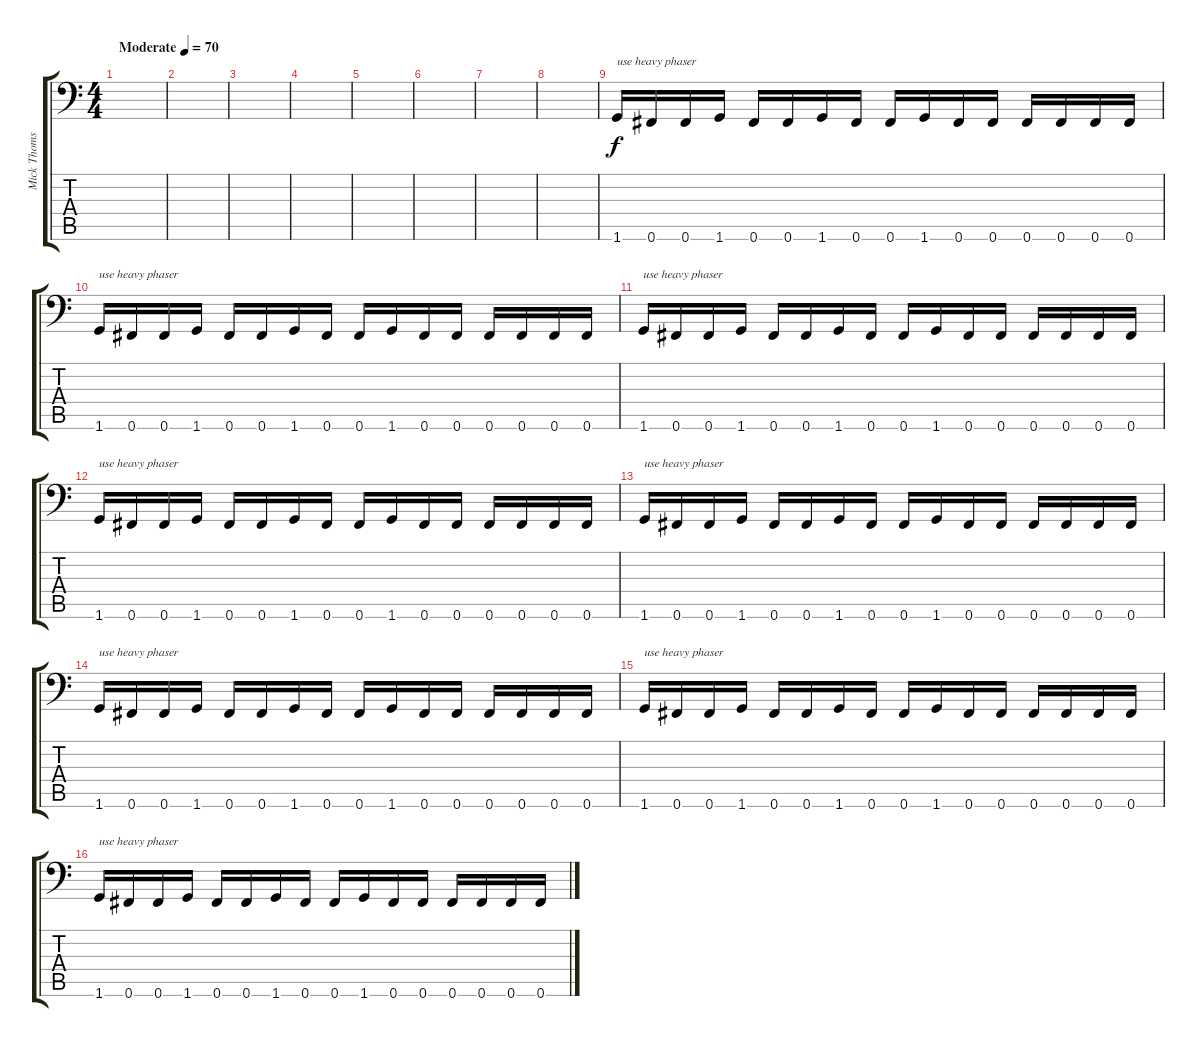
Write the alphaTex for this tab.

\track ("Mick Thomson" "Mick Thoms") {instrument distortionguitar}
\staff {score tabs}
\tuning (Db4 Ab3 E3 B2 Gb2 Gb1) {hide}
\ts (4 4)
\tempo (70 "Moderate")
\clef f4
\ks c
|
|
|
|
|
|
|
|
1.6.16{txt "use heavy phaser" instrument pad6metallic} 0.6.16 0.6.16 1.6.16 0.6.16 0.6.16 1.6.16 0.6.16 0.6.16 1.6.16 0.6.16 0.6.16 0.6.16 0.6.16 0.6.16 0.6.16 |
1.6.16{txt "use heavy phaser" instrument pad6metallic} 0.6.16 0.6.16 1.6.16 0.6.16 0.6.16 1.6.16 0.6.16 0.6.16 1.6.16 0.6.16 0.6.16 0.6.16 0.6.16 0.6.16 0.6.16 |
1.6.16{txt "use heavy phaser" instrument pad6metallic} 0.6.16 0.6.16 1.6.16 0.6.16 0.6.16 1.6.16 0.6.16 0.6.16 1.6.16 0.6.16 0.6.16 0.6.16 0.6.16 0.6.16 0.6.16 |
1.6.16{txt "use heavy phaser" instrument pad6metallic} 0.6.16 0.6.16 1.6.16 0.6.16 0.6.16 1.6.16 0.6.16 0.6.16 1.6.16 0.6.16 0.6.16 0.6.16 0.6.16 0.6.16 0.6.16 |
1.6.16{txt "use heavy phaser" instrument pad6metallic} 0.6.16 0.6.16 1.6.16 0.6.16 0.6.16 1.6.16 0.6.16 0.6.16 1.6.16 0.6.16 0.6.16 0.6.16 0.6.16 0.6.16 0.6.16 |
1.6.16{txt "use heavy phaser" instrument pad6metallic} 0.6.16 0.6.16 1.6.16 0.6.16 0.6.16 1.6.16 0.6.16 0.6.16 1.6.16 0.6.16 0.6.16 0.6.16 0.6.16 0.6.16 0.6.16 |
1.6.16{txt "use heavy phaser" instrument pad6metallic} 0.6.16 0.6.16 1.6.16 0.6.16 0.6.16 1.6.16 0.6.16 0.6.16 1.6.16 0.6.16 0.6.16 0.6.16 0.6.16 0.6.16 0.6.16 |
1.6.16{txt "use heavy phaser" instrument pad6metallic} 0.6.16 0.6.16 1.6.16 0.6.16 0.6.16 1.6.16 0.6.16 0.6.16 1.6.16 0.6.16 0.6.16 0.6.16 0.6.16 0.6.16 0.6.16
